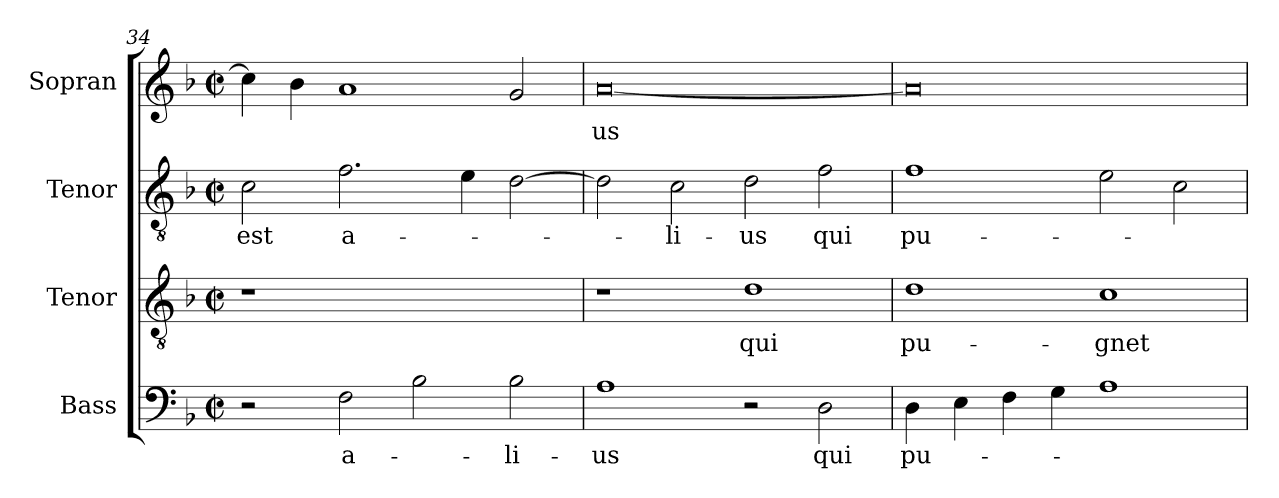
**kern	**text	**kern	**text	**kern	**text	**kern	**text
*part4	*part4	*part3	*part3	*part2	*part2	*part1	*part1
*staff4	*staff4	*staff3	*staff3	*staff2	*staff2	*staff1	*staff1
*I"Bass	*	*I"Tenor	*	*I"Tenor	*	*I"Sopran	*
*	*	*I'Tenor	*	*	*	*	*
!!LO:LB:g=z
*clefF4	*	*clefGv2	*	*clefGv2	*	*clefG2	*
*	*	*ITrd7c12	*	*ITrd7c12	*	*	*
*k[b-]	*	*k[b-]	*	*k[b-]	*	*k[b-]	*
*F:	*	*F:	*	*F:	*	*F:	*
*M2/2	*	*M2/2	*	*M2/2	*	*M2/2	*
*met(c|)	*	*met(c|)	*	*met(c|)	*	*met(c|)	*
=34	=34	=34	=34	=34	=34	=34	=34
!	!	!LO:N:vis=1	!	!	!	!	!
!	!	!	!	!	!LO:LY:b:color=#000000	!	!
2r	.	1r	.	2Ci\	est	4cci\]	.
.	.	.	.	.	.	4b-i\	.
!	!LO:LY:b:color=#000000	!	!	!	!	!	!
!	!	!	!	!	!LO:LY:b:color=#000000	!	!
2Fi\	a-	.	.	2.Fi\	a-	1ai	.
2B-i\	.	1ryy	.	.	.	.	.
.	.	.	.	4Ei\	.	.	.
!	!LO:LY:b:color=#000000	!	!	!	!	!	!
2B-i\	-li-	.	.	[>2Di\	.	2gi/	.
=35	=35	=35	=35	=35	=35	=35	=35
!	!LO:LY:b:color=#000000	!	!	!	!	!	!
!	!	!	!	!	!	!	!LO:LY:b:color=#000000
1Ai	-us	1r	.	2Di\]	.	[<0ai	-us
!	!	!	!	!	!LO:LY:b:color=#000000	!	!
.	.	.	.	2Ci\	-li-	.	.
!	!	!	!LO:LY:b:color=#000000	!	!	!	!
!	!	!	!	!	!LO:LY:b:color=#000000	!	!
2r	.	1Di	qui	2Di\	-us	.	.
!	!LO:LY:b:color=#000000	!	!	!	!	!	!
!	!	!	!	!	!LO:LY:b:color=#000000	!	!
2Di\	qui	.	.	2Fi\	qui	.	.
=36	=36	=36	=36	=36	=36	=36	=36
!	!LO:LY:b:color=#000000	!	!	!	!	!	!
!	!	!	!LO:LY:b:color=#000000	!	!	!	!
!	!	!	!	!	!LO:LY:b:color=#000000	!	!
4Di\	pu-	1Di	pu-	1Fi	pu-	0ai]	.
4Ei\	.	.	.	.	.	.	.
4Fi\	.	.	.	.	.	.	.
4Gi\	.	.	.	.	.	.	.
!	!	!	!LO:LY:b:color=#000000	!	!	!	!
1Ai	.	1Ci	-gnet	2Ei\	.	.	.
.	.	.	.	2Ci\	.	.	.
=	=	=	=	=	=	=	=
*-	*-	*-	*-	*-	*-	*-	*-
